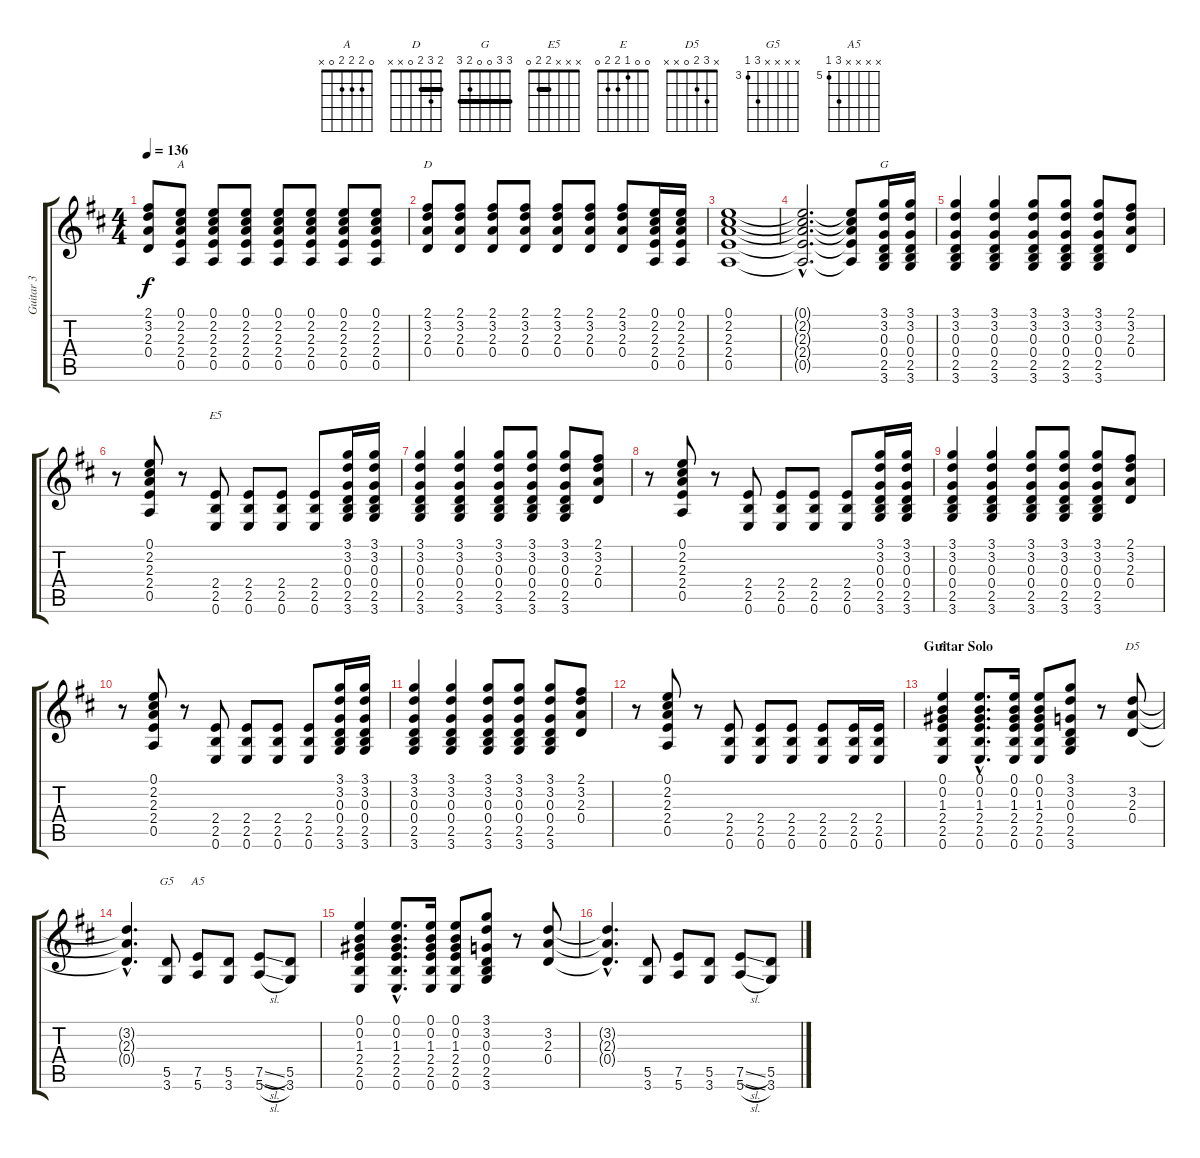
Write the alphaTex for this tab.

\track ("Guitar 3" "Guitar 3") {instrument acousticguitarnylon}
\staff {score tabs}
\tuning (E4 B3 G3 D3 A2 E2) {hide}
\chord ("A" 0 2 2 2 0 x)
\chord ("D" 2 3 2 0 x x) {barre 2}
\chord ("G" 3 3 0 0 2 3) {barre 3}
\chord ("E5" x x x 2 2 0) {barre 2}
\chord ("E" 0 0 1 2 2 0)
\chord ("D5" x 3 2 0 x x)
\chord ("G5" x x x x 5 3) {firstfret 3}
\chord ("A5" x x x x 7 5) {firstfret 5}
\ts (4 4)
\tempo 136
\clef g2
\ks d
(2.1 3.2 2.3 0.4).8{dy f} (0.1 2.2 2.3 2.4 0.5).8{ch "A"} (0.1 2.2 2.3 2.4 0.5).8 (0.1 2.2 2.3 2.4 0.5).8 (0.1 2.2 2.3 2.4 0.5).8 (0.1 2.2 2.3 2.4 0.5).8 (0.1 2.2 2.3 2.4 0.5).8 (0.1 2.2 2.3 2.4 0.5).8 |
(2.1 3.2 2.3 0.4).8{ch "D"} (2.1 3.2 2.3 0.4).8 (2.1 3.2 2.3 0.4).8 (2.1 3.2 2.3 0.4).8 (2.1 3.2 2.3 0.4).8 (2.1 3.2 2.3 0.4).8 (2.1 3.2 2.3 0.4).8 (0.1 2.2 2.3 2.4 0.5).16 (0.1 2.2 2.3 2.4 0.5).16 |
(0.1 2.2 2.3 2.4 0.5).1 |
(0.1{hac t} 2.2{hac t} 2.3{hac t} 2.4{hac t} 0.5{hac t}).2{d} (0.1{t} 2.2{t} 2.3{t} 2.4{t} 0.5{t}).8 (3.1 3.2 0.3 0.4 2.5 3.6).16{ch "G"} (3.1 3.2 0.3 0.4 2.5 3.6).16 |
(3.1 3.2 0.3 0.4 2.5 3.6).4 (3.1 3.2 0.3 0.4 2.5 3.6).4 (3.1 3.2 0.3 0.4 2.5 3.6).8 (3.1 3.2 0.3 0.4 2.5 3.6).8 (3.1 3.2 0.3 0.4 2.5 3.6).8 (2.1 3.2 2.3 0.4).8 |
r.8 (0.1 2.2 2.3 2.4 0.5).8 r.8 (2.4 2.5 0.6).8{ch "E5"} (2.4 2.5 0.6).8 (2.4 2.5 0.6).8 (2.4 2.5 0.6).8 (3.1 3.2 0.3 0.4 2.5 3.6).16 (3.1 3.2 0.3 0.4 2.5 3.6).16 |
(3.1 3.2 0.3 0.4 2.5 3.6).4 (3.1 3.2 0.3 0.4 2.5 3.6).4 (3.1 3.2 0.3 0.4 2.5 3.6).8 (3.1 3.2 0.3 0.4 2.5 3.6).8 (3.1 3.2 0.3 0.4 2.5 3.6).8 (2.1 3.2 2.3 0.4).8 |
r.8 (0.1 2.2 2.3 2.4 0.5).8 r.8 (2.4 2.5 0.6).8 (2.4 2.5 0.6).8 (2.4 2.5 0.6).8 (2.4 2.5 0.6).8 (3.1 3.2 0.3 0.4 2.5 3.6).16 (3.1 3.2 0.3 0.4 2.5 3.6).16 |
(3.1 3.2 0.3 0.4 2.5 3.6).4 (3.1 3.2 0.3 0.4 2.5 3.6).4 (3.1 3.2 0.3 0.4 2.5 3.6).8 (3.1 3.2 0.3 0.4 2.5 3.6).8 (3.1 3.2 0.3 0.4 2.5 3.6).8 (2.1 3.2 2.3 0.4).8 |
r.8 (0.1 2.2 2.3 2.4 0.5).8 r.8 (2.4 2.5 0.6).8 (2.4 2.5 0.6).8 (2.4 2.5 0.6).8 (2.4 2.5 0.6).8 (3.1 3.2 0.3 0.4 2.5 3.6).16 (3.1 3.2 0.3 0.4 2.5 3.6).16 |
(3.1 3.2 0.3 0.4 2.5 3.6).4 (3.1 3.2 0.3 0.4 2.5 3.6).4 (3.1 3.2 0.3 0.4 2.5 3.6).8 (3.1 3.2 0.3 0.4 2.5 3.6).8 (3.1 3.2 0.3 0.4 2.5 3.6).8 (2.1 3.2 2.3 0.4).8 |
r.8 (0.1 2.2 2.3 2.4 0.5).8 r.8 (2.4 2.5 0.6).8 (2.4 2.5 0.6).8 (2.4 2.5 0.6).8 (2.4 2.5 0.6).8 (2.4 2.5 0.6).16 (2.4 2.5 0.6).16 |
\section ("" "Guitar Solo")
(0.1 0.2 1.3 2.4 2.5 0.6).4{ch "E"} (0.1{hac} 0.2{hac} 1.3{hac} 2.4{hac} 2.5{hac} 0.6{hac}).8{d} (0.1 0.2 1.3 2.4 2.5 0.6).16 (0.1 0.2 1.3 2.4 2.5 0.6).8 (3.1 3.2 0.3 0.4 2.5 3.6).8 r.8 (3.2 2.3 0.4).8{ch "D5"} |
(3.2{hac t} 2.3{hac t} 0.4{hac t}).4{d} (5.5 3.6).8{ch "G5"} (7.5 5.6).8{ch "A5"} (5.5 3.6).8 (7.5{sl} 5.6{sl}).8 (5.5 3.6).8 |
(0.1 0.2 1.3 2.4 2.5 0.6).4 (0.1{hac} 0.2{hac} 1.3{hac} 2.4{hac} 2.5{hac} 0.6{hac}).8{d} (0.1 0.2 1.3 2.4 2.5 0.6).16 (0.1 0.2 1.3 2.4 2.5 0.6).8 (3.1 3.2 0.3 0.4 2.5 3.6).8 r.8 (3.2 2.3 0.4).8 |
(3.2{hac t} 2.3{hac t} 0.4{hac t}).4{d} (5.5 3.6).8 (7.5 5.6).8 (5.5 3.6).8 (7.5{sl} 5.6{sl}).8 (5.5 3.6).8
